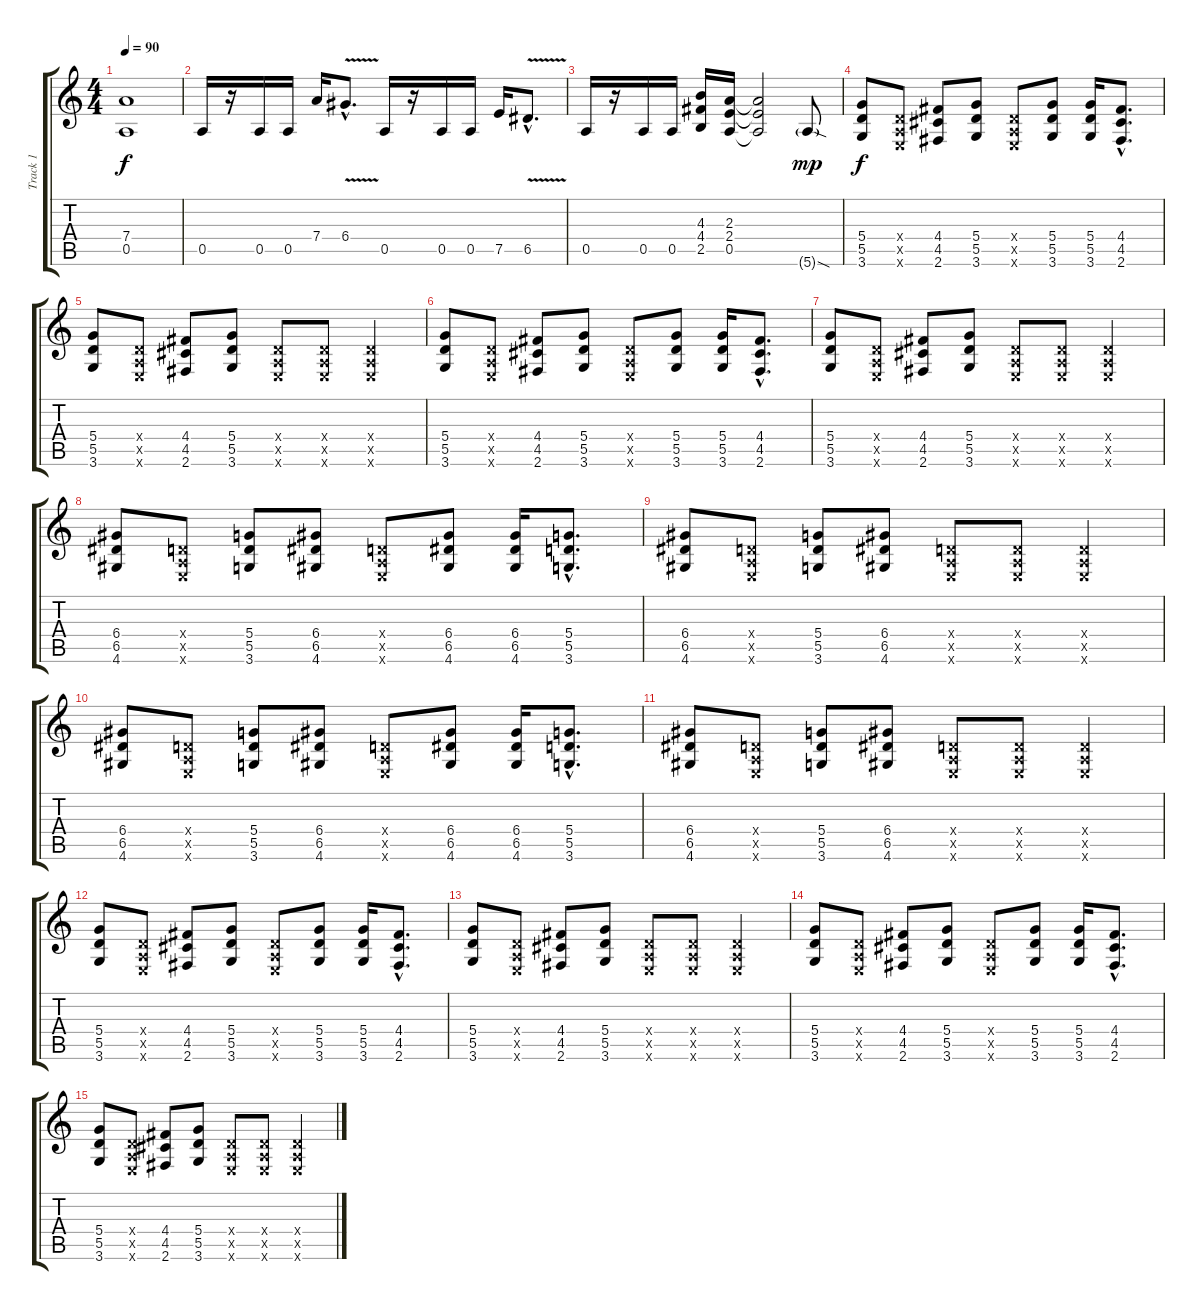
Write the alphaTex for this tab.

\track ("Track 1" "Track 1") {instrument distortionguitar}
\staff {score tabs}
\tuning (E4 B3 G3 D3 A2 E2) {hide}
\ts (4 4)
\tempo 90
\clef g2
\ks c
(7.4{t} 0.5{t}).1{dy f volume 0} |
0.5.16{volume 13} r.16 0.5.16 0.5.16 7.4.16 6.4{v hac}.8{d} 0.5.16{volume 13} r.16 0.5.16 0.5.16 7.5.16 6.5{v hac}.8{d} |
0.5.16 r.16 0.5.16 0.5.16 (4.3 4.4 2.5).16 (2.3 2.4 0.5).16 (2.3{t} 2.4{t} 0.5{t}).2 5.6{sod g}.8{dy mp} |
(5.4 5.5 3.6).8{dy f} (0.4{x} 0.5{x} 0.6{x}).8 (4.4 4.5 2.6).8 (5.4 5.5 3.6).8 (0.4{x} 0.5{x} 0.6{x}).8 (5.4 5.5 3.6).8 (5.4 5.5 3.6).16 (4.4{hac} 4.5{hac} 2.6{hac}).8{d} |
(5.4 5.5 3.6).8 (0.4{x} 0.5{x} 0.6{x}).8 (4.4 4.5 2.6).8 (5.4 5.5 3.6).8 (0.4{x} 0.5{x} 0.6{x}).8 (0.4{x} 0.5{x} 0.6{x}).8 (0.4{x} 0.5{x} 0.6{x}).4 |
(5.4 5.5 3.6).8 (0.4{x} 0.5{x} 0.6{x}).8 (4.4 4.5 2.6).8 (5.4 5.5 3.6).8 (0.4{x} 0.5{x} 0.6{x}).8 (5.4 5.5 3.6).8 (5.4 5.5 3.6).16 (4.4{hac} 4.5{hac} 2.6{hac}).8{d} |
(5.4 5.5 3.6).8 (0.4{x} 0.5{x} 0.6{x}).8 (4.4 4.5 2.6).8 (5.4 5.5 3.6).8 (0.4{x} 0.5{x} 0.6{x}).8 (0.4{x} 0.5{x} 0.6{x}).8 (0.4{x} 0.5{x} 0.6{x}).4 |
(6.4 6.5 4.6).8 (0.4{x} 0.5{x} 0.6{x}).8 (5.4 5.5 3.6).8 (6.4 6.5 4.6).8 (0.4{x} 0.5{x} 0.6{x}).8 (6.4 6.5 4.6).8 (6.4 6.5 4.6).16 (5.4{hac} 5.5{hac} 3.6{hac}).8{d} |
(6.4 6.5 4.6).8 (0.4{x} 0.5{x} 0.6{x}).8 (5.4 5.5 3.6).8 (6.4 6.5 4.6).8 (0.4{x} 0.5{x} 0.6{x}).8 (0.4{x} 0.5{x} 0.6{x}).8 (0.4{x} 0.5{x} 0.6{x}).4 |
(6.4 6.5 4.6).8 (0.4{x} 0.5{x} 0.6{x}).8 (5.4 5.5 3.6).8 (6.4 6.5 4.6).8 (0.4{x} 0.5{x} 0.6{x}).8 (6.4 6.5 4.6).8 (6.4 6.5 4.6).16 (5.4{hac} 5.5{hac} 3.6{hac}).8{d} |
(6.4 6.5 4.6).8 (0.4{x} 0.5{x} 0.6{x}).8 (5.4 5.5 3.6).8 (6.4 6.5 4.6).8 (0.4{x} 0.5{x} 0.6{x}).8 (0.4{x} 0.5{x} 0.6{x}).8 (0.4{x} 0.5{x} 0.6{x}).4 |
(5.4 5.5 3.6).8{volume 0} (0.4{x} 0.5{x} 0.6{x}).8 (4.4 4.5 2.6).8 (5.4 5.5 3.6).8 (0.4{x} 0.5{x} 0.6{x}).8 (5.4 5.5 3.6).8 (5.4 5.5 3.6).16 (4.4{hac} 4.5{hac} 2.6{hac}).8{d} |
(5.4 5.5 3.6).8 (0.4{x} 0.5{x} 0.6{x}).8 (4.4 4.5 2.6).8 (5.4 5.5 3.6).8 (0.4{x} 0.5{x} 0.6{x}).8 (0.4{x} 0.5{x} 0.6{x}).8 (0.4{x} 0.5{x} 0.6{x}).4 |
(5.4 5.5 3.6).8 (0.4{x} 0.5{x} 0.6{x}).8 (4.4 4.5 2.6).8 (5.4 5.5 3.6).8 (0.4{x} 0.5{x} 0.6{x}).8 (5.4 5.5 3.6).8 (5.4 5.5 3.6).16 (4.4{hac} 4.5{hac} 2.6{hac}).8{d} |
(5.4 5.5 3.6).8 (0.4{x} 0.5{x} 0.6{x}).8 (4.4 4.5 2.6).8 (5.4 5.5 3.6).8 (0.4{x} 0.5{x} 0.6{x}).8 (0.4{x} 0.5{x} 0.6{x}).8 (0.4{x} 0.5{x} 0.6{x}).4
